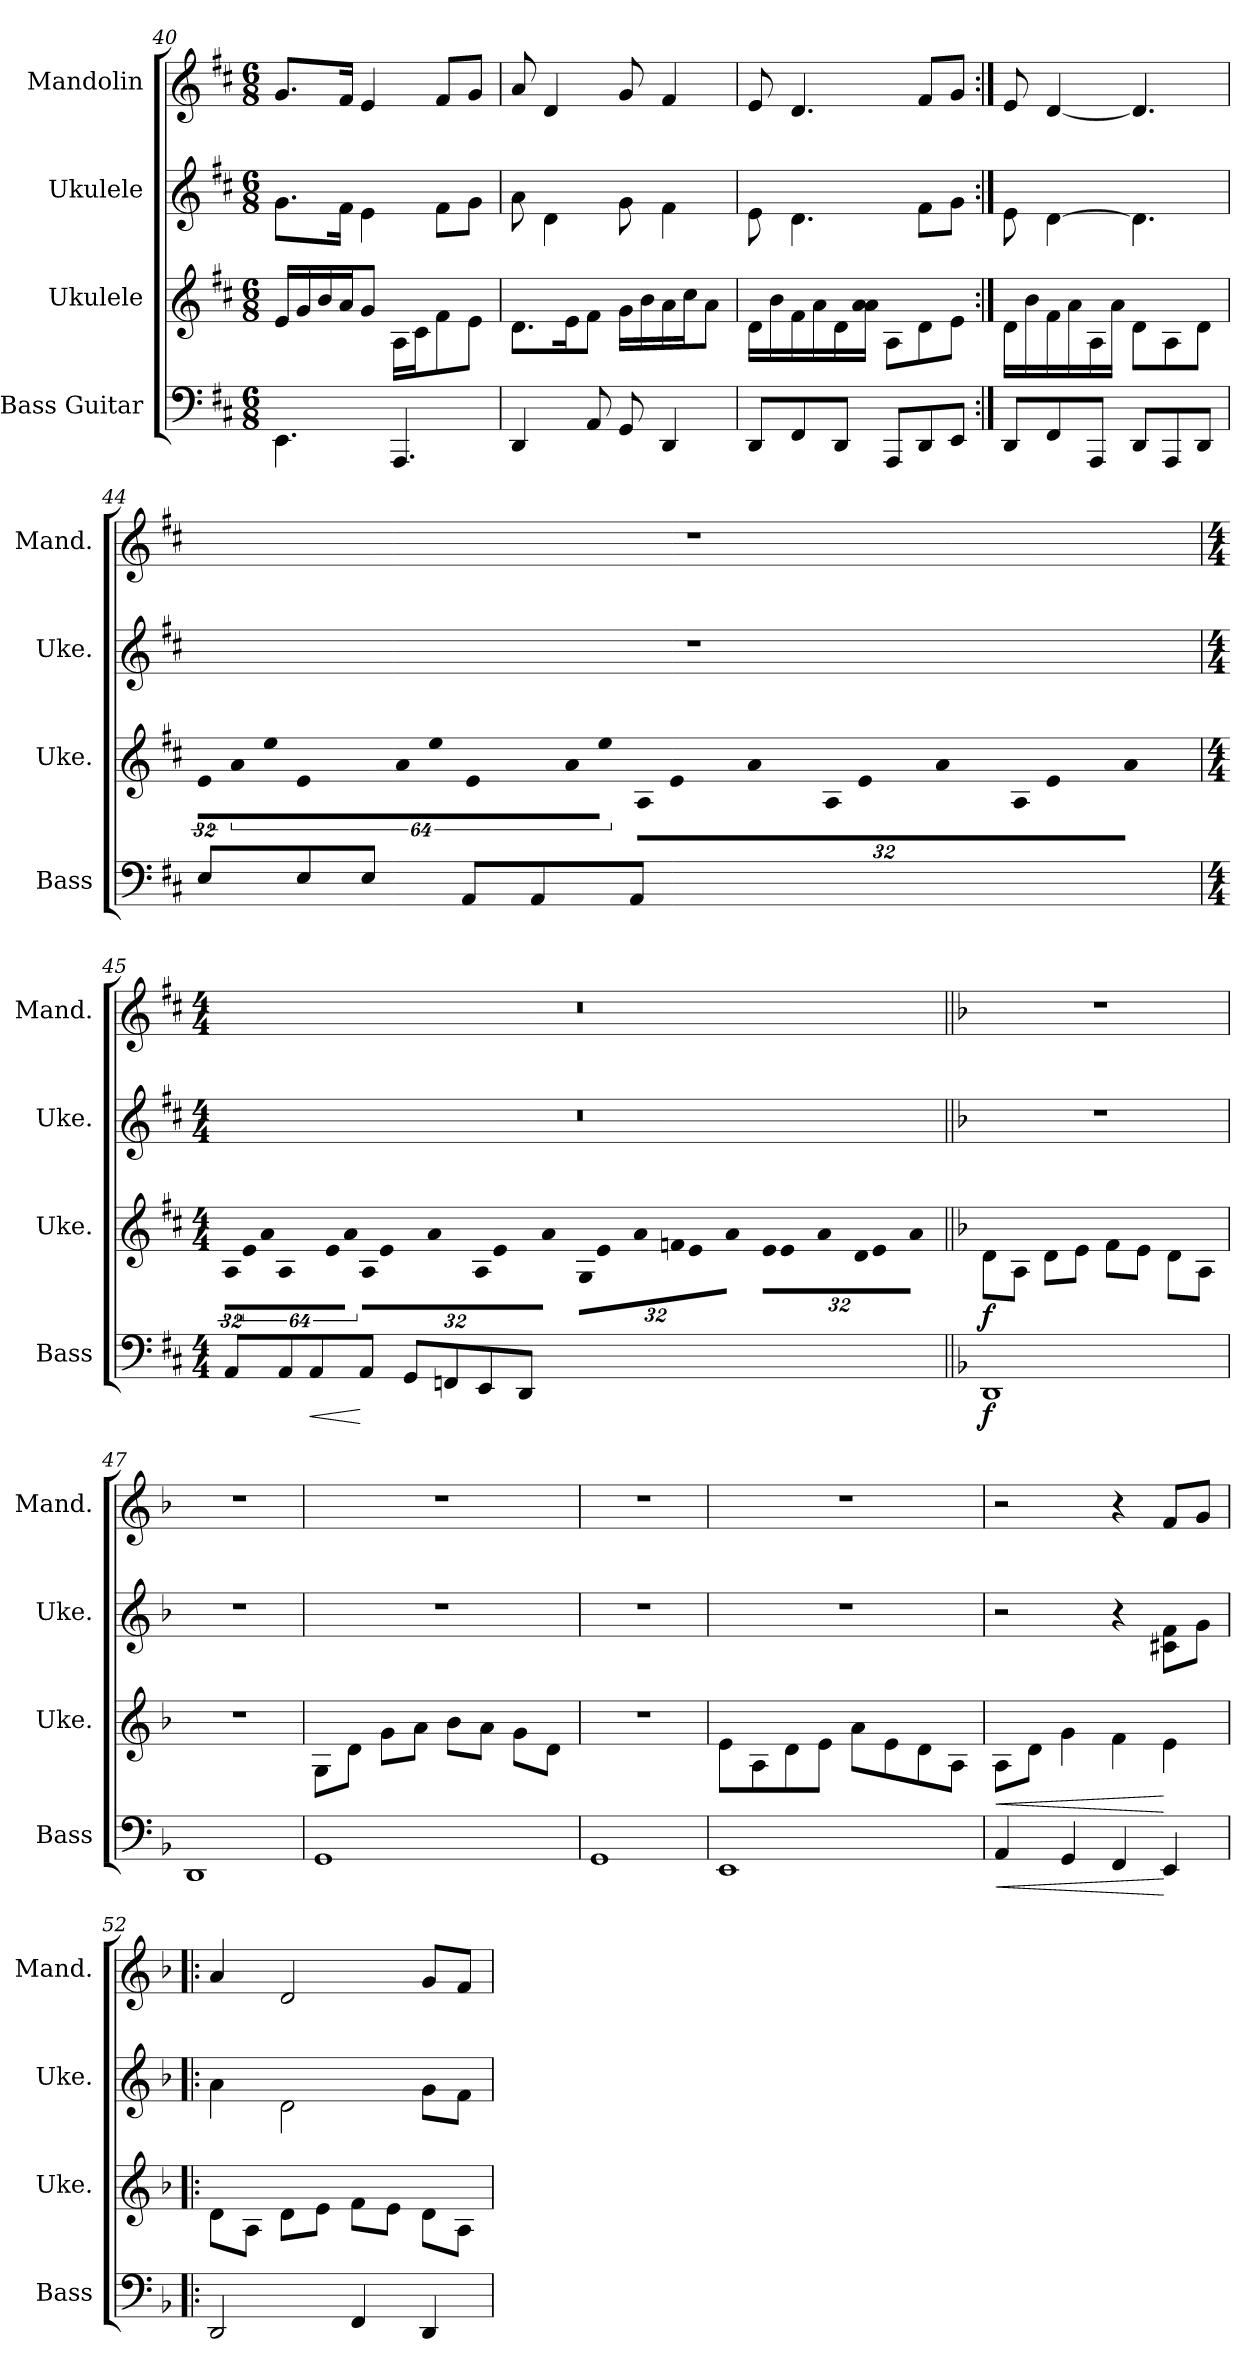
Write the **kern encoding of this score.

**kern	**dynam	**kern	**dynam	**kern	**kern
*part4	*part4	*part3	*part3	*part2	*part1
*staff4	*staff4	*staff3	*staff3	*staff2	*staff1
*I"Bass Guitar	*	*I"Ukulele	*	*I"Ukulele	*I"Mandolin
*I'Bass	*	*I'Uke.	*	*I'Uke.	*I'Mand.
!!LO:PB:g=z
*	*	*	*	*	*clefG2
*k[f#c#]	*	*k[f#c#]	*	*k[f#c#]	*k[f#c#]
*D:	*	*D:	*	*D:	*D:
*M6/8	*	*M6/8	*	*M6/8	*M6/8
=40	=40	=40	=40	=40	=40
4.EEi\	.	16ej/LL	.	8.gZ\L	8.gV/L
.	.	16gj/	.	.	.
.	.	16bj/	.	.	.
.	.	16aj/J	.	16f#Z\Jk	16f#V/Jk
.	.	8gj/J	.	4eZ\	4eV/
4.AAAi/	.	16Aj\LL	.	.	.
.	.	16c#j\J	.	.	.
.	.	8f#j\	.	8f#Z\L	8f#V/L
.	.	8ej\J	.	8gZ\J	8gV/J
=41	=41	=41	=41	=41	=41
4DDi/	.	8.dj\L	.	8aZ\	8aV/
.	.	.	.	4dZ\	4dV/
.	.	16ej\k	.	.	.
8AAi/	.	8f#j\J	.	.	.
8GGi/	.	16gj\LL	.	8gZ\	8gV/
.	.	16bj\	.	.	.
4DDi/	.	16aj\	.	4f#Z\	4f#V/
.	.	16cc#j\J	.	.	.
.	.	8aj\J	.	.	.
=42	=42	=42	=42	=42	=42
8DDi/L	.	16dj\LL	.	8eZ\	8eV/
.	.	16bj\	.	.	.
8FF#i/	.	16f#j\	.	4.dZ\	4.dV/
.	.	16aN\	.	.	.
8DDi/J	.	16dj\	.	.	.
.	.	16aj\ 16ajJJ	.	.	.
8AAAi/L	.	8Aj\L	.	.	.
8DDi/	.	8dj\	.	8f#Z\L	8f#V/L
8EEi/J	.	8ej\J	.	8gZ\J	8gV/J
=43:|!	=43:|!	=43:|!	=43:|!	=43:|!	=43:|!
8DDi/L	.	16dj\LL	.	8eZ\	8eV/
.	.	16bj\	.	.	.
8FF#i/	.	16f#j\	.	[4dZ\	[4dV/
.	.	16aj\	.	.	.
8AAAi/J	.	16Aj\	.	.	.
.	.	16aj\JJ	.	.	.
8DDi/L	.	8dj\L	.	4.dZ\]	4.dV/]
8AAAi/	.	8Aj\	.	.	.
8DDi/J	.	8dj\J	.	.	.
!!LO:LB:g=z
=44	=44	=44	=44	=44	=44
!	!	!LO:N:vis=16	!	!LO:N:vis=1	!LO:N:vis=1
8Ei/L	.	512%21ej\LL	.	2.r	2.r
!	!	!LO:N:vis=16	!	!	!
.	.	1024%43aj\	.	.	.
!	!	!LO:N:vis=16	!	!	!
.	.	1024%43eej\J	.	.	.
!	!	!LO:N:vis=16	!	!	!
8Ei/	.	512%21ej\L	.	.	.
!	!	!LO:N:vis=16	!	!	!
.	.	1024%43aj\	.	.	.
!	!	!LO:N:vis=16	!	!	!
.	.	1024%43eej\J	.	.	.
!	!	!LO:N:vis=16	!	!	!
8Ei/J	.	512%21ej\L	.	.	.
!	!	!LO:N:vis=16	!	!	!
.	.	1024%43aj\	.	.	.
!	!	!LO:N:vis=16	!	!	!
.	.	1024%43eej\JJ	.	.	.
!	!	!LO:N:vis=16	!	!	!
8AAi/L	.	512%21Aj\LL	.	.	.
!	!	!LO:N:vis=16	!	!	!
.	.	1024%43ej\	.	.	.
!	!	!LO:N:vis=16	!	!	!
.	.	1024%43aj\J	.	.	.
!	!	!LO:N:vis=16	!	!	!
8AAi/	.	512%21Aj\L	.	.	.
!	!	!LO:N:vis=16	!	!	!
.	.	1024%43ej\	.	.	.
!	!	!LO:N:vis=16	!	!	!
.	.	1024%43aj\J	.	.	.
!	!	!LO:N:vis=16	!	!	!
8AAi/J	.	512%21Aj\L	.	.	.
!	!	!LO:N:vis=16	!	!	!
.	.	1024%43ej\	.	.	.
!	!	!LO:N:vis=16	!	!	!
.	.	1024%43aj\JJ	.	.	.
=45	=45	=45	=45	=45	=45
*M4/4	*	*M4/4	*	*M4/4	*M4/4
!	!	!LO:N:vis=16	!	!	!
8AAi/L	.	512%21Aj\LL	.	1r	1r
!	!	!LO:N:vis=16	!	!	!
.	.	1024%43ej\	.	.	.
!	!	!LO:N:vis=16	!	!	!
.	.	1024%43aj\J	.	.	.
!	!	!LO:N:vis=16	!	!	!
8AAi/	.	(512%21Aj\L	.	.	.
!	!	!LO:N:vis=16	!	!	!
.	.	1024%43ej\	.	.	.
!	!	!LO:N:vis=16	!	!	!
.	.	1024%43aj\JJ	.	.	.
!	!LO:HP:b	!LO:N:vis=16	!	!	!
8AAi/	<	512%21Aj\LL	.	.	.
!	!	!LO:N:vis=16	!	!	!
.	.	1024%43ej\	.	.	.
!	!	!LO:N:vis=16	!	!	!
.	.	1024%43aj\J	.	.	.
!	!	!LO:N:vis=16	!	!	!
8AAi/J	[	512%21Aj\L	.	.	.
!	!	!LO:N:vis=16	!	!	!
.	.	1024%43ej\	.	.	.
!	!	!LO:N:vis=16	!	!	!
.	.	1024%43aj\JJ	.	.	.
!	!	!LO:N:vis=16	!	!	!
8GGi/L	.	512%21Gj\LL	.	.	.
!	!	!LO:N:vis=16	!	!	!
.	.	1024%43ej\	.	.	.
!	!	!LO:N:vis=16	!	!	!
.	.	1024%43aj\J	.	.	.
!	!	!LO:N:vis=16	!	!	!
8FFi/	.	512%21fj\L	.	.	.
!	!	!LO:N:vis=16	!	!	!
.	.	1024%43ej\	.	.	.
!	!	!LO:N:vis=16	!	!	!
.	.	1024%43aj\JJ	.	.	.
!	!	!LO:N:vis=16	!	!	!
8EEi/	.	512%21ej\LL	.	.	.
!	!	!LO:N:vis=16	!	!	!
.	.	1024%43ej\	.	.	.
!	!	!LO:N:vis=16	!	!	!
.	.	1024%43aj\J	.	.	.
!	!	!LO:N:vis=16	!	!	!
8DDi/J	.	512%21dj\L	.	.	.
!	!	!LO:N:vis=16	!	!	!
.	.	1024%43ej\	.	.	.
!	!	!LO:N:vis=16	!	!	!
.	.	1024%43aj\JJ	.	.	.
!!LO:LB:g=z
=46||	=46||	=46||	=46||	=46||	=46||
*k[b-]	*	*k[b-]	*	*k[b-]	*k[b-]
*F:	*	*F:	*	*F:	*F:
1DDi	f	8dj\L	f	1r	1r
.	.	8Aj\J	.	.	.
.	.	8dj\L	.	.	.
.	.	8ej\J	.	.	.
.	.	8fj\L	.	.	.
.	.	8ej\J	.	.	.
.	.	8dj\L	.	.	.
.	.	8Aj\J	.	.	.
=47	=47	=47	=47	=47	=47
1DDi	.	1r	.	1r	1r
=48	=48	=48	=48	=48	=48
1GGi	.	8Gj\L	.	1r	1r
.	.	8dj\J	.	.	.
.	.	8gj\L	.	.	.
.	.	8aj\J	.	.	.
.	.	8b-j\L	.	.	.
.	.	8aj\J	.	.	.
.	.	8gj\L	.	.	.
.	.	8dj\J	.	.	.
=49	=49	=49	=49	=49	=49
1GGi	.	1r	.	1r	1r
=50	=50	=50	=50	=50	=50
1EEi	.	8ej\L	.	1r	1r
.	.	8Aj\	.	.	.
.	.	8dj\	.	.	.
.	.	8ej\J	.	.	.
.	.	8aj\L	.	.	.
.	.	8ej\	.	.	.
.	.	8dj\	.	.	.
.	.	8Aj\J	.	.	.
!!LO:PB:g=z
=51	=51	=51	=51	=51	=51
!	!LO:HP:b	!	!LO:HP:b	!	!
4AAi/	<	8Aj\L	<	2r	2r
.	.	8dj\J	.	.	.
4GGi/	.	4gj\	.	.	.
4FFi/	.	4fj\	.	4r	4r
4EEi/	[	4ej\	[	8c#Z\ 8fZL	8fV/L
.	.	.	.	8gZ\J	8gV/J
=52!|:	=52!|:	=52!|:	=52!|:	=52!|:	=52!|:
2DDi/	.	8dj\L	.	4aZ\	4aV/
.	.	8Aj\J	.	.	.
.	.	8dj\L	.	2dZ\	2dV/
.	.	8ej\J	.	.	.
4FFi/	.	8fj\L	.	.	.
.	.	8ej\J	.	.	.
4DDi/	.	8dj\L	.	8gZ\L	8gV/L
.	.	8Aj\J	.	8fZ\J	8fV/J
=	=	=	=	=	=
*-	*-	*-	*-	*-	*-
